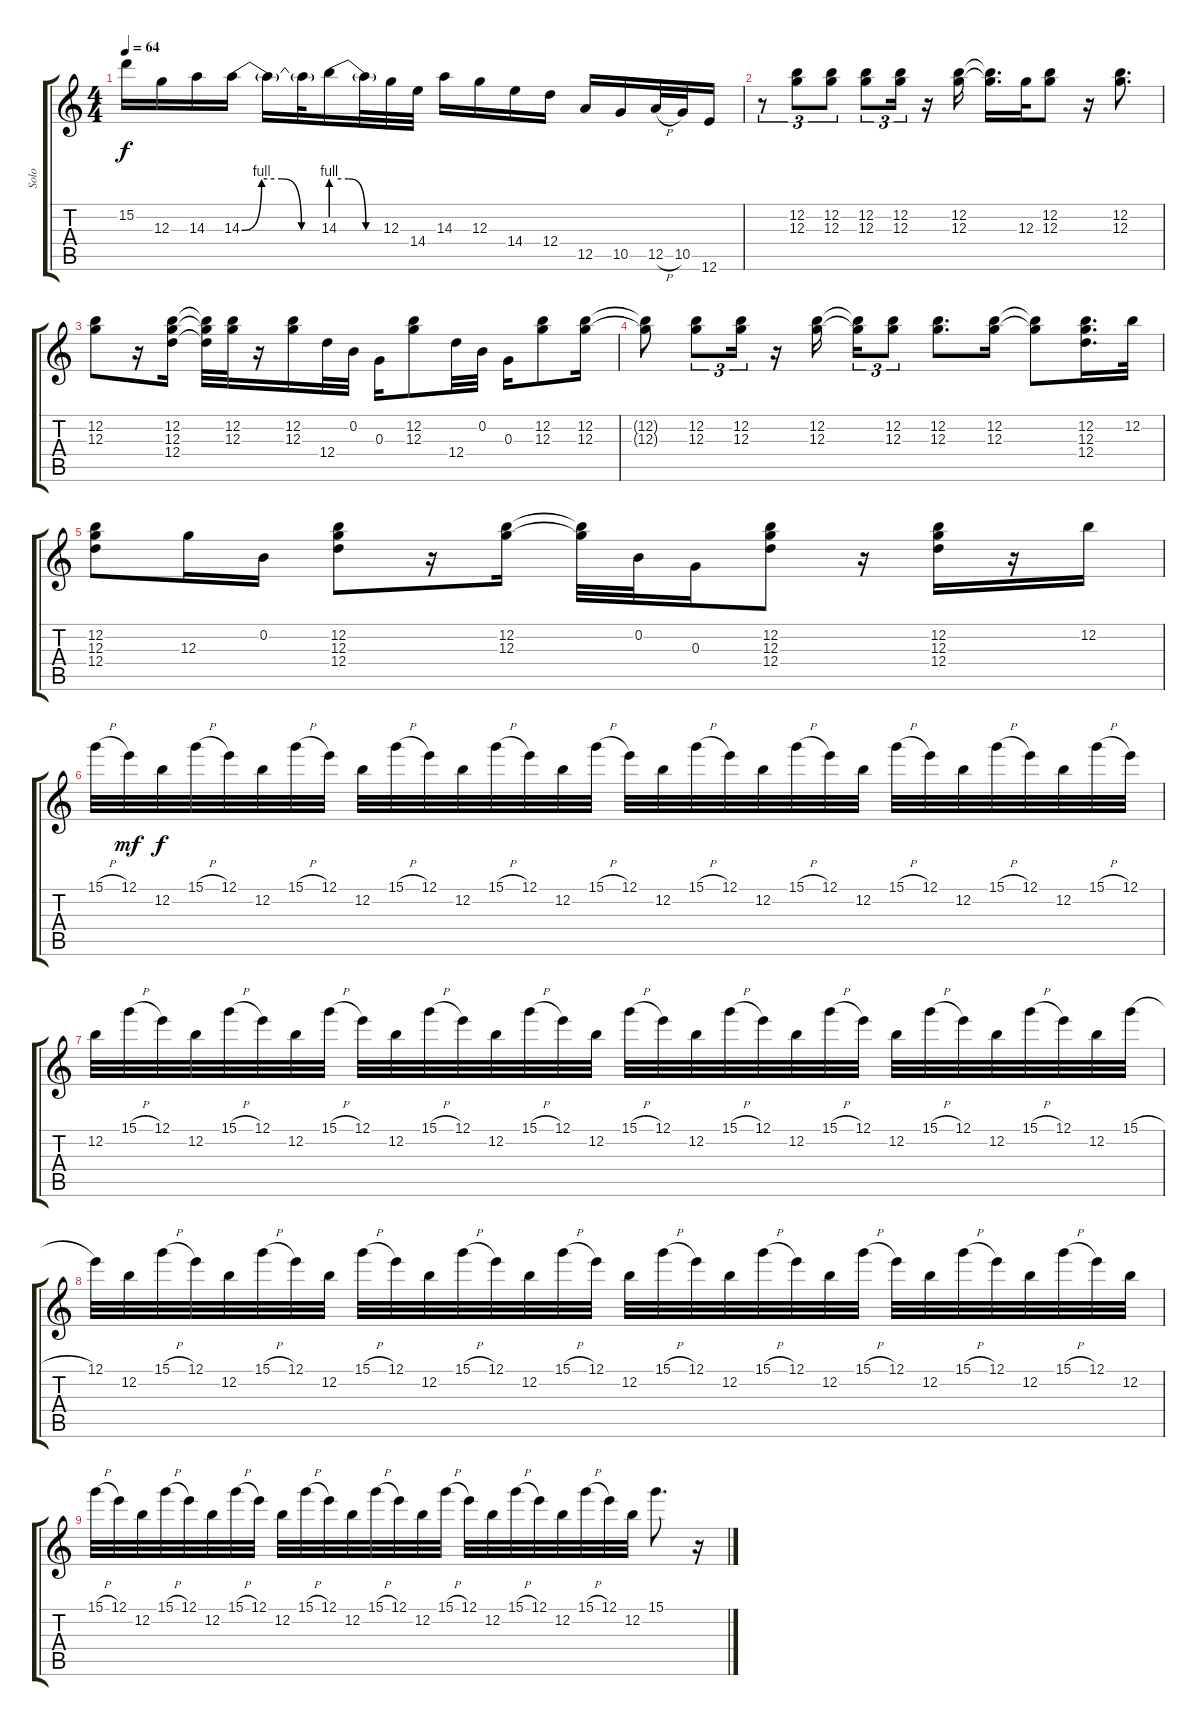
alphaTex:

\track ("Solo" "Solo") {instrument distortionguitar}
\staff {score tabs}
\tuning (E4 B3 G3 D3 A2 E2) {hide}
\ts (4 4)
\tempo 64
\clef g2
\ks c
15.2.16{dy f} 12.3.16 14.3.16 14.3{be (custom 0 0 15 4 30 4 45 0 60 0)}.16 14.3{t}.16 14.3{t}.32 14.3{be (custom 0 4 20 4 40 0 60 0)}.16 14.3{t}.32 12.3.32 14.4.32 14.3.16 12.3.16 14.4.16 12.4.16 12.5.16 10.5.16 12.5{h}.32 10.5.32 12.6.16 |
r.8{tu (3 2)} (12.2 12.3).8{tu (3 2) volume 8} (12.2 12.3).8{tu (3 2)} (12.2 12.3).8{tu (3 2)} (12.2 12.3).16{tu (3 2)} r.16 (12.2 12.3).16 (12.2{t} 12.3{t}).16{d} 12.3.32 (12.2 12.3).8 r.16 (12.2 12.3).8{d} |
(12.2 12.3).8 r.16 (12.2 12.3 12.4).16 (12.2{t} 12.3{t} 12.4{t}).32 (12.2 12.3).32 r.16 (12.2 12.3).16 12.4.32 0.2.32 0.3.16 (12.2 12.3).8 12.4.32 0.2.32 0.3.16 (12.2 12.3).8 (12.2 12.3).16 |
(12.2{t} 12.3{t}).8 (12.2 12.3).8{tu (3 2)} (12.2 12.3).16{tu (3 2)} r.16 (12.2 12.3).16{beam splitsecondary} (12.2{t} 12.3{t}).16{tu (3 2)} (12.2 12.3).8{tu (3 2)} (12.2 12.3).8{d} (12.2 12.3).16 (12.2{t} 12.3{t}).8 (12.2 12.3 12.4).16{d} 12.2.32 |
(12.2 12.3 12.4).8 12.3.16 0.2.16 (12.2 12.3 12.4).8 r.16 (12.2 12.3).16 (12.2{t} 12.3{t}).32 0.2.32 0.3.16 (12.2 12.3 12.4).8 r.16 (12.2 12.3 12.4).16 r.16 12.2.16 |
15.1{h}.32{volume 3} 12.1.32{dy mf} 12.2.32{dy f} 15.1{h}.32 12.1.32 12.2.32 15.1{h}.32 12.1.32 12.2.32 15.1{h}.32 12.1.32 12.2.32 15.1{h}.32 12.1.32 12.2.32 15.1{h}.32 12.1.32 12.2.32 15.1{h}.32 12.1.32 12.2.32 15.1{h}.32 12.1.32 12.2.32 15.1{h}.32 12.1.32 12.2.32 15.1{h}.32 12.1.32 12.2.32 15.1{h}.32 12.1.32 |
12.2.32 15.1{h}.32 12.1.32 12.2.32 15.1{h}.32 12.1.32 12.2.32 15.1{h}.32 12.1.32 12.2.32 15.1{h}.32 12.1.32 12.2.32 15.1{h}.32 12.1.32 12.2.32 15.1{h}.32 12.1.32 12.2.32 15.1{h}.32 12.1.32 12.2.32 15.1{h}.32 12.1.32 12.2.32 15.1{h}.32 12.1.32 12.2.32 15.1{h}.32 12.1.32 12.2.32 15.1{h}.32 |
12.1.32 12.2.32 15.1{h}.32 12.1.32 12.2.32 15.1{h}.32 12.1.32 12.2.32 15.1{h}.32 12.1.32 12.2.32 15.1{h}.32 12.1.32 12.2.32 15.1{h}.32 12.1.32 12.2.32 15.1{h}.32 12.1.32 12.2.32 15.1{h}.32 12.1.32 12.2.32 15.1{h}.32 12.1.32 12.2.32 15.1{h}.32 12.1.32 12.2.32 15.1{h}.32 12.1.32 12.2.32 |
15.1{h}.32 12.1.32 12.2.32 15.1{h}.32 12.1.32 12.2.32 15.1{h}.32 12.1.32 12.2.32 15.1{h}.32 12.1.32 12.2.32 15.1{h}.32 12.1.32 12.2.32 15.1{h}.32 12.1.32 12.2.32 15.1{h}.32 12.1.32 12.2.32 15.1{h}.32 12.1.32 12.2.32 15.1.8{d} r.16
